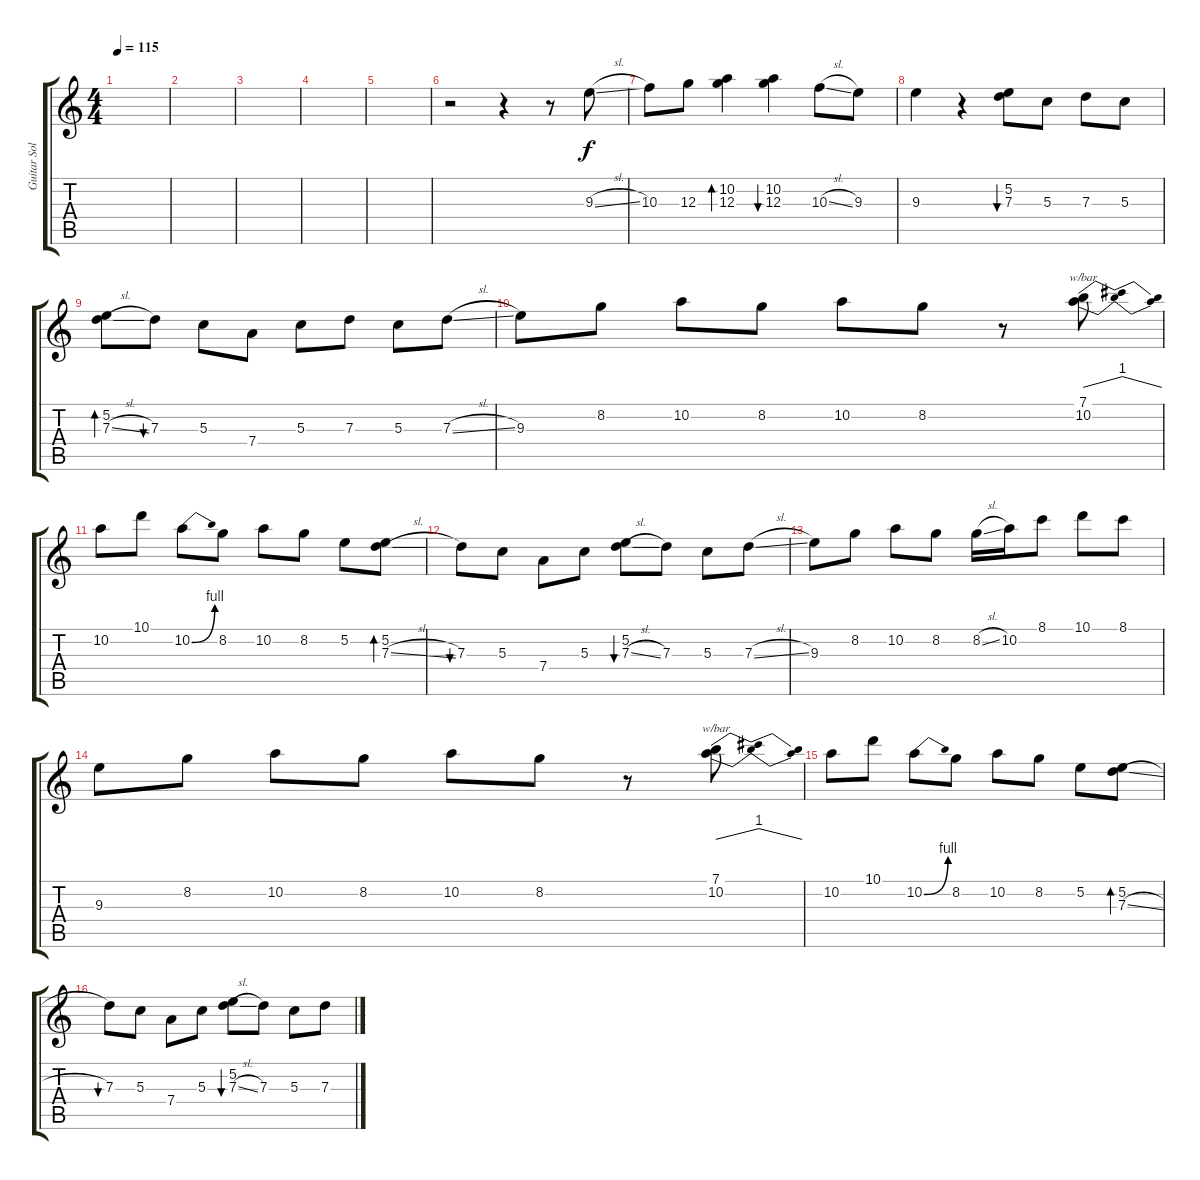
\track ("Guitar Solo" "Guitar Sol") {instrument acousticguitarnylon}
\staff {score tabs}
\tuning (E4 B3 G3 D3 A2 E2) {hide}
\ts (4 4)
\tempo 115
\clef g2
\ks c
|
|
|
|
|
r.2 r.4 r.8 9.3{sl}.8 |
10.3.8 12.3.8 (10.2 12.3).4{bd 60} (10.2 12.3).4{bu 60} 10.3{sl}.8 9.3.8 |
9.3.4 r.4 (5.2 7.3).8{bu 60} 5.3.8 7.3.8 5.3.8 |
(5.2 7.3{sl}).8{bd 60} 7.3.8{bu 60} 5.3.8 7.4.8 5.3.8 7.3.8 5.3.8 7.3{sl}.8 |
9.3.8 8.2.8 10.2.8 8.2.8 10.2.8 8.2.8 r.8 (7.1 10.2).8{tbe (dip default 0 0 30 4 60 0)} |
10.2.8 10.1.8 10.2{be (bend 0 0 60 4)}.8 8.2.8 10.2.8 8.2.8 5.2.8 (5.2 7.3{sl}).8{bd 60} |
7.3.8{bu 60} 5.3.8 7.4.8 5.3.8 (5.2 7.3{sl}).8{bu 60} 7.3.8 5.3.8 7.3{sl}.8 |
9.3.8 8.2.8 10.2.8 8.2.8 8.2{sl}.16 10.2.16 8.1.8 10.1.8 8.1.8 |
9.3.8 8.2.8 10.2.8 8.2.8 10.2.8 8.2.8 r.8 (7.1 10.2).8{tbe (dip default 0 0 30 4 60 0)} |
10.2.8 10.1.8 10.2{be (bend 0 0 60 4)}.8 8.2.8 10.2.8 8.2.8 5.2.8 (5.2 7.3{sl}).8{bd 60} |
7.3.8{bu 60} 5.3.8 7.4.8 5.3.8 (5.2 7.3{sl}).8{bu 60} 7.3.8 5.3.8 7.3{sl}.8
